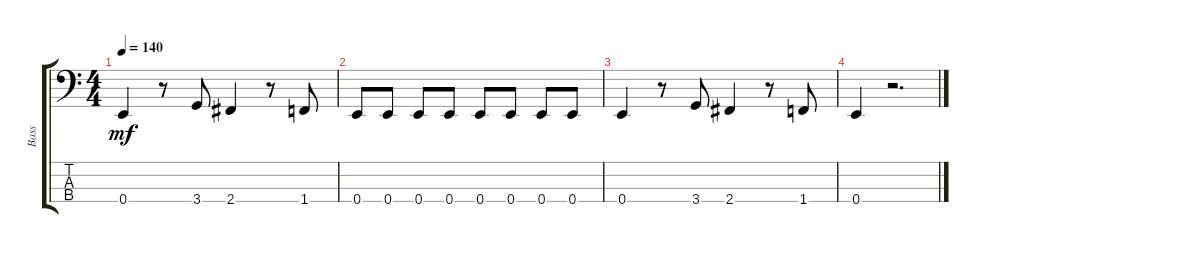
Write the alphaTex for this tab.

\track ("Bass" "Bass") {instrument electricbassfinger}
\staff {score tabs}
\tuning (G2 D2 A1 E1) {hide}
\ts (4 4)
\tempo 140
\clef f4
\ks c
0.4.4{dy mf} r.8 3.4.8 2.4.4 r.8 1.4.8 |
0.4.8 0.4.8 0.4.8 0.4.8 0.4.8 0.4.8 0.4.8 0.4.8 |
0.4.4 r.8 3.4.8 2.4.4 r.8 1.4.8 |
0.4.4 r.2{d}
